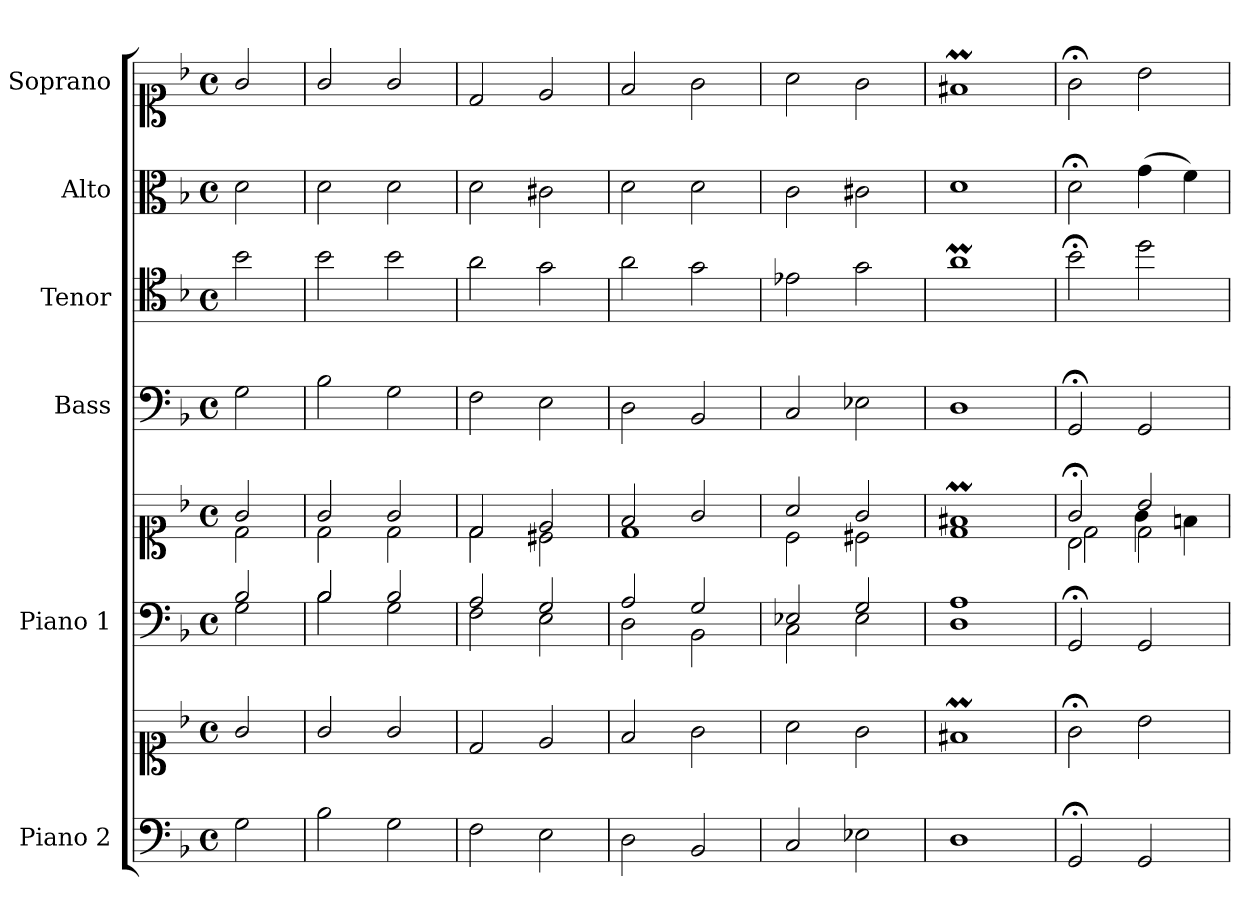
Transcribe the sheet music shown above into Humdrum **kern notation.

**kern	**kern	**kern	**kern	**kern	**kern	**kern	**kern
*part6	*part6	*part5	*part5	*part4	*part3	*part2	*part1
*staff8	*staff7	*staff6	*staff5	*staff4	*staff3	*staff2	*staff1
*I"Piano 2	*	*I"Piano 1	*	*I"Bass	*I"Tenor	*I"Alto	*I"Soprano
*I'Pno 2	*	*I'Pno 1	*	*I'B.	*I'T.	*I'A.	*I'S.
*clefF4	*clefC1	*clefF4	*clefC1	*clefF4	*clefC4	*clefC3	*clefC1
*	*	*	*	*	*ITrd7c12	*	*
*k[b-]	*k[b-]	*k[b-]	*k[b-]	*k[b-]	*k[b-]	*k[b-]	*k[b-]
*F:	*F:	*F:	*F:	*F:	*F:	*F:	*F:
*M4/4	*M4/4	*M4/4	*M4/4	*M4/4	*M4/4	*M4/4	*M4/4
*met(c)	*met(c)	*met(c)	*met(c)	*met(c)	*met(c)	*met(c)	*met(c)
=1	=1	=1	=1	=1	=1	=1	=1
*	*	*^	*^	*	*	*	*
2G\	2g/	2B-/	2G\	2g/	2d\	2G\	2B-\	2d\	2g/
=2	=2	=2	=2	=2	=2	=2	=2	=2	=2
2B-\	2g/	2B-/	2B-\	2g/	2d\	2B-\	2B-\	2d\	2g/
2G\	2g/	2B-/	2G\	2g/	2d\	2G\	2B-\	2d\	2g/
=3	=3	=3	=3	=3	=3	=3	=3	=3	=3
2F\	2d/	2A/	2F\	2d/	2d\	2F\	2A\	2d\	2d/
2E\	2e/	2G/	2E\	2e/	2c#X\	2E\	2G\	2c#X\	2e/
=4	=4	=4	=4	=4	=4	=4	=4	=4	=4
2D\	2f/	2A/	2D\	2f/	1d\	2D\	2A\	2d\	2f/
2BB-/	2g\	2G/	2BB-\	2g/	.	2BB-/	2G\	2d\	2g\
=5	=5	=5	=5	=5	=5	=5	=5	=5	=5
2C/	2a\	2E-X/	2C\	2a/	2c\	2C/	2E-X\	2c\	2a\
2E-X\	2g\	2G/	2E-\	2g/	2c#X\	2E-X\	2G\	2c#X\	2g\
=6	=6	=6	=6	=6	=6	=6	=6	=6	=6
1D\	1f#Xm/	1A/	1D\	1f#Xm/	1d\	1D\	1Am\	1d\	1f#Xm/
*	*	*v	*v	*	*	*	*	*	*
=7	=7	=7	=7	=7	=7	=7	=7	=7
*	*	*	*	*^	*	*	*	*
2GG;/	2g;<\	2GG;/	2g;</	2B-\	2d\	2GG;</	2B-;<\	2d;<\	2g;<\
2GG/	2b-\	2GG/	2b-/	2d\	4g\	2GG/	2d\	(4g\	2b-\
.	.	.	.	.	4fn\	.	.	4f\)	.
*	*	*	*v	*v	*v	*	*	*	*
=	=	=	=	=	=	=	=
*-	*-	*-	*-	*-	*-	*-	*-
